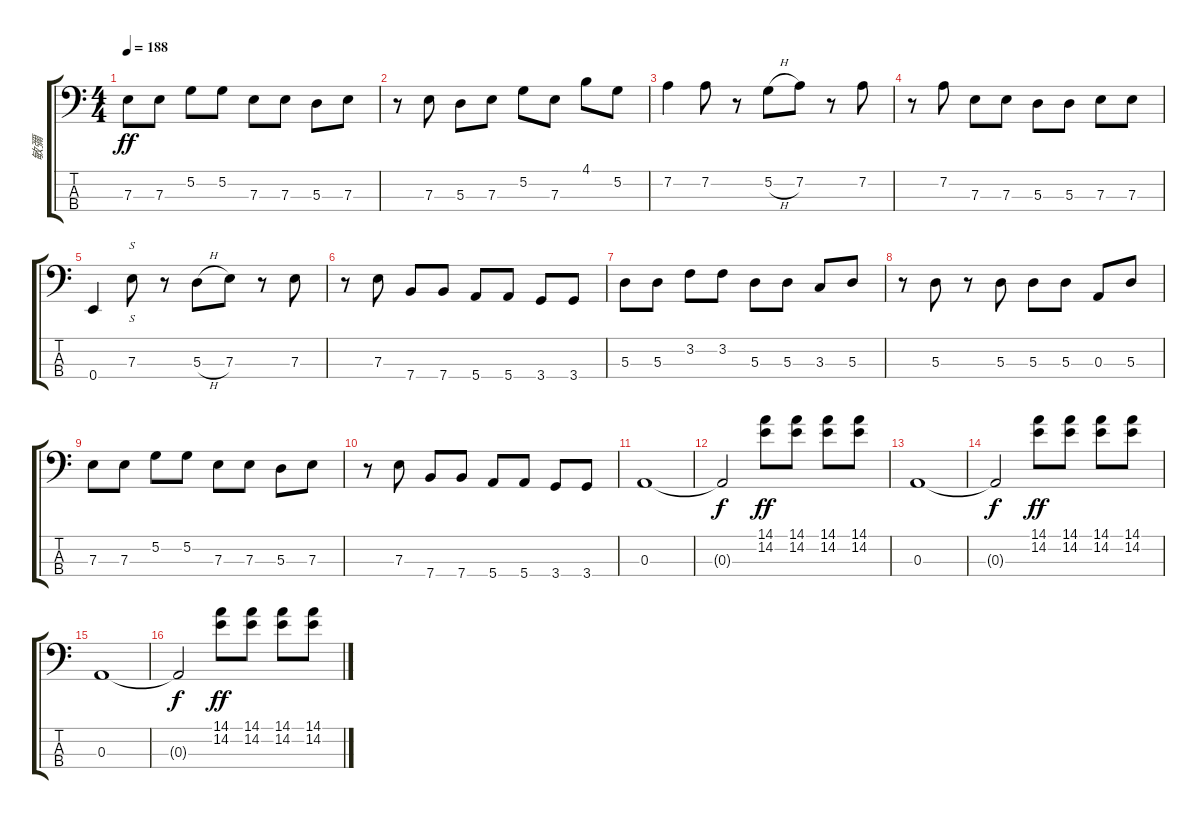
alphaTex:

\track ("敏彌" "敏彌") {instrument electricbasspick}
\staff {score tabs}
\tuning (G2 D2 A1 E1) {hide}
\ts (4 4)
\tempo 188
\clef f4
\ks c
7.3.8{dy ff} 7.3.8 5.2.8 5.2.8 7.3.8 7.3.8 5.3.8 7.3.8 |
r.8 7.3.8 5.3.8 7.3.8 5.2.8 7.3.8 4.1.8 5.2.8 |
7.2.4 7.2.8 r.8 5.2{h}.8 7.2.8 r.8 7.2.8 |
r.8 7.2.8 7.3.8 7.3.8 5.3.8 5.3.8 7.3.8 7.3.8 |
0.4.4 7.3.8{s} r.8 5.3{h}.8 7.3.8 r.8 7.3.8 |
r.8 7.3.8 7.4.8 7.4.8 5.4.8 5.4.8 3.4.8 3.4.8 |
5.3.8 5.3.8 3.2.8 3.2.8 5.3.8 5.3.8 3.3.8 5.3.8 |
r.8 5.3.8 r.8 5.3.8 5.3.8 5.3.8 0.3.8 5.3.8 |
7.3.8 7.3.8 5.2.8 5.2.8 7.3.8 7.3.8 5.3.8 7.3.8 |
r.8 7.3.8 7.4.8 7.4.8 5.4.8 5.4.8 3.4.8 3.4.8 |
0.3.1 |
0.3{t}.2{dy f} (14.1 14.2).8{dy ff} (14.1 14.2).8 (14.1 14.2).8 (14.1 14.2).8 |
0.3.1 |
0.3{t}.2{dy f} (14.1 14.2).8{dy ff} (14.1 14.2).8 (14.1 14.2).8 (14.1 14.2).8 |
0.3.1 |
0.3{t}.2{dy f} (14.1 14.2).8{dy ff} (14.1 14.2).8 (14.1 14.2).8 (14.1 14.2).8
